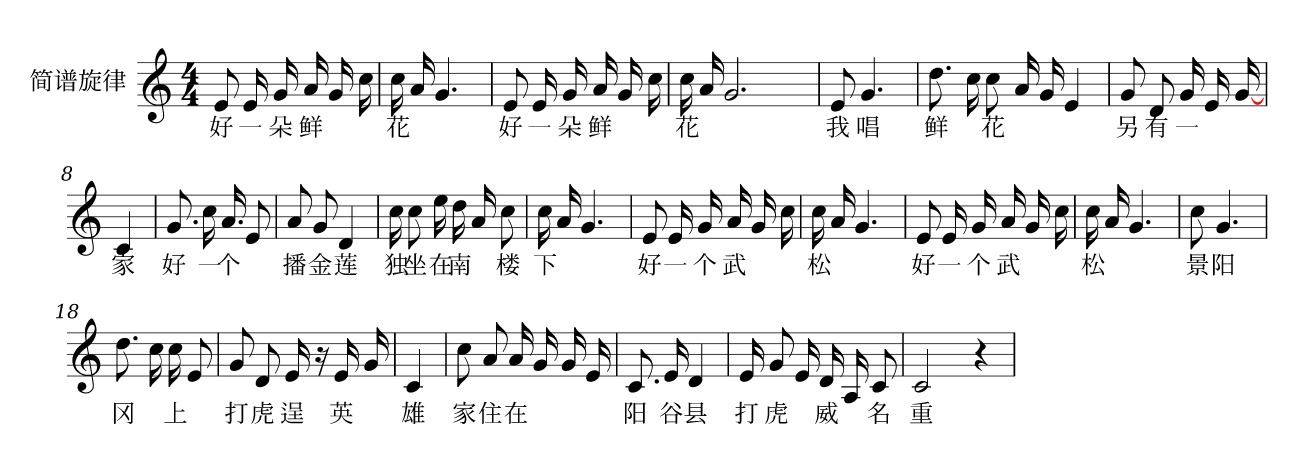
**kern	**text
*part1	*part1
*staff1	*staff1
*I"简谱旋律	*
*k[]	*
*M4/4	*
=1	=1
8e	好
16e	一
16g	朵
16a	鲜
16g	.
16cc	.
=2	=2
16cc	花
16a	.
4.g	.
=3	=3
8e	好
16e	一
16g	朵
16a	鲜
16g	.
16cc	.
=4	=4
16cc	花
16a	.
!LO:N:vis=2.	!
2..g	.
=5	=5
8e	我
4.g	唱
=6	=6
8.dd	鲜
16cc	.
8cc	花
16a	.
16g	.
4e	.
=7	=7
8g	另
8d	有
16g	一
16e	.
[16g	.
=8	=8
4c	家
=9	=9
8.g	好
16cc	一
!LO:N:vis=16.	!
16a	个
8e	.
=10	=10
8a	播
8g	金
4d	莲
=11	=11
16cc	独
8cc	坐
16ee	在
16dd	南
16a	.
8cc	楼
=12	=12
16cc	下
16a	.
4.g	.
=13	=13
8e	好
16e	一
16g	个
16a	武
16g	.
16cc	.
=14	=14
16cc	松
16a	.
4.g	.
=15	=15
8e	好
16e	一
16g	个
16a	武
16g	.
16cc	.
=16	=16
16cc	松
16a	.
4.g	.
=17	=17
8cc	景
4.g	阳
=18	=18
8.dd	冈
16cc	.
16cc	上
8e	.
=19	=19
8g	打
8d	虎
16e	逞
16r	.
16e	英
16g	.
=20	=20
4c	雄
=21	=21
8cc	家
8a	住
16a	在
16g	.
16g	.
16e	.
=22	=22
8.c	阳
16e	谷
4d	县
=23	=23
16e	打
8g	虎
16e	.
16d	威
16A	.
8c	名
=24	=24
2c	重
4r	.
=	=
*-	*-
